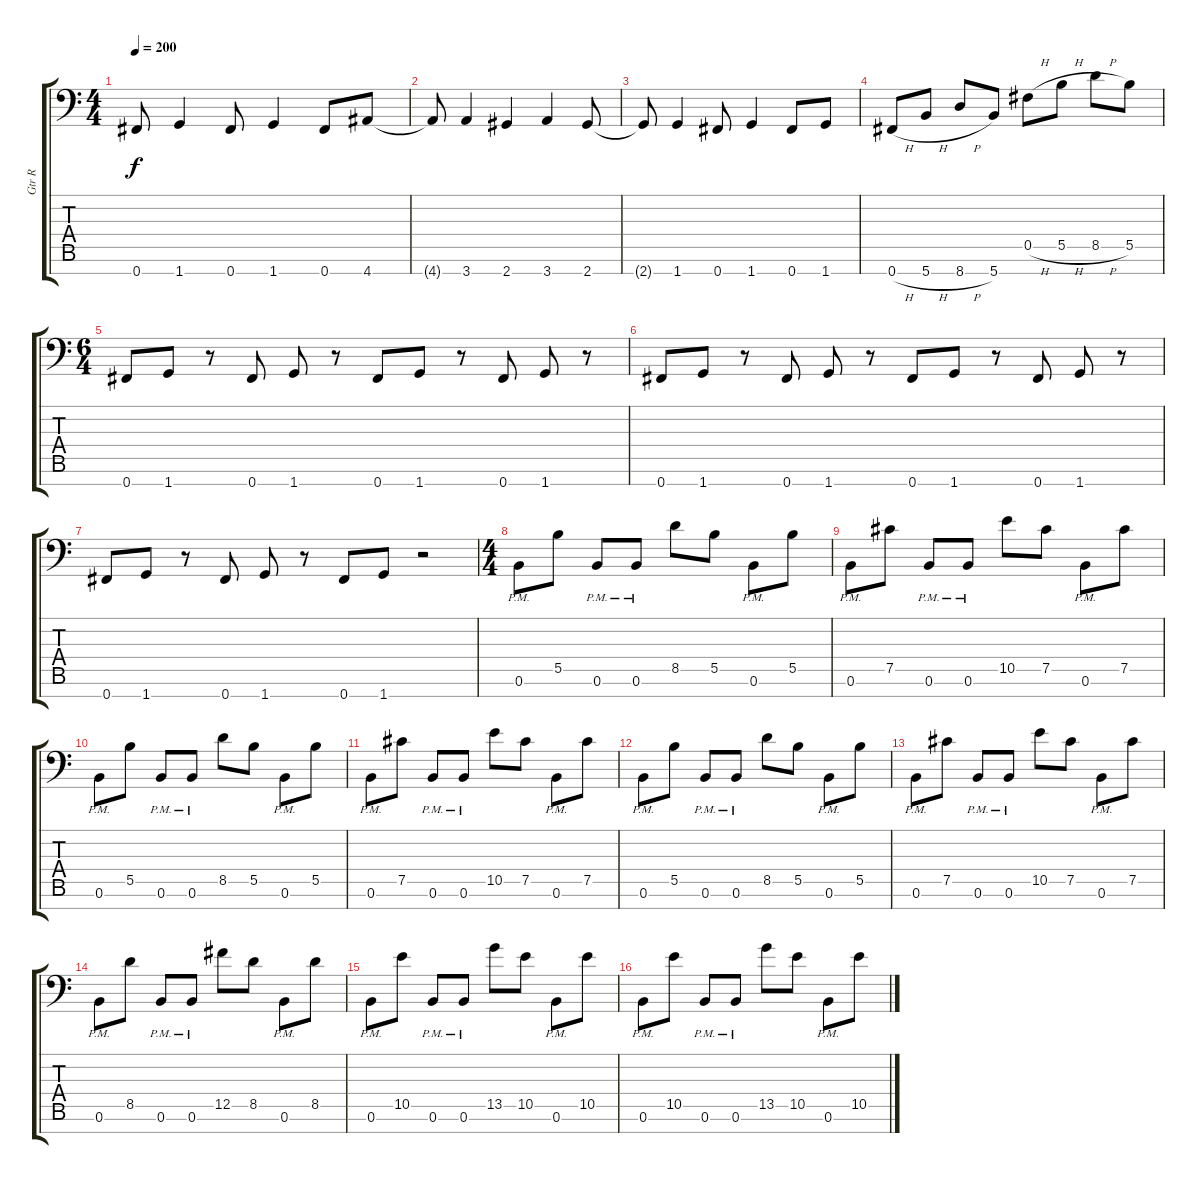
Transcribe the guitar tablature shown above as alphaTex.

\track ("Gtr R" "Gtr R") {instrument distortionguitar}
\staff {score tabs}
\tuning (Db4 Ab3 E3 B2 Gb2 B1 Gb1) {hide}
\ts (4 4)
\tempo 200
\clef f4
\ks c
0.7.8{dy f} 1.7.4 0.7.8 1.7.4 0.7.8 4.7.8 |
4.7{t}.8 3.7.4 2.7.4 3.7.4 2.7.8 |
2.7{t}.8 1.7.4 0.7.8 1.7.4 0.7.8 1.7.8 |
0.7{h}.8 5.7{h}.8 8.7{h}.8 5.7.8 0.5{h}.8 5.5{h}.8 8.5{h}.8 5.5.8 |
\ts (6 4)
0.7.8 1.7.8 r.8 0.7.8 1.7.8 r.8 0.7.8 1.7.8 r.8 0.7.8 1.7.8 r.8 |
0.7.8 1.7.8 r.8 0.7.8 1.7.8 r.8 0.7.8 1.7.8 r.8 0.7.8 1.7.8 r.8 |
0.7.8 1.7.8 r.8 0.7.8 1.7.8 r.8 0.7.8 1.7.8 r.2 |
\ts (4 4)
0.6{pm}.8 5.5.8 0.6{pm}.8 0.6{pm}.8 8.5.8 5.5.8 0.6{pm}.8 5.5.8 |
0.6{pm}.8 7.5.8 0.6{pm}.8 0.6{pm}.8 10.5.8 7.5.8 0.6{pm}.8 7.5.8 |
0.6{pm}.8 5.5.8 0.6{pm}.8 0.6{pm}.8 8.5.8 5.5.8 0.6{pm}.8 5.5.8 |
0.6{pm}.8 7.5.8 0.6{pm}.8 0.6{pm}.8 10.5.8 7.5.8 0.6{pm}.8 7.5.8 |
0.6{pm}.8 5.5.8 0.6{pm}.8 0.6{pm}.8 8.5.8 5.5.8 0.6{pm}.8 5.5.8 |
0.6{pm}.8 7.5.8 0.6{pm}.8 0.6{pm}.8 10.5.8 7.5.8 0.6{pm}.8 7.5.8 |
0.6{pm}.8 8.5.8 0.6{pm}.8 0.6{pm}.8 12.5.8 8.5.8 0.6{pm}.8 8.5.8 |
0.6{pm}.8 10.5.8 0.6{pm}.8 0.6{pm}.8 13.5.8 10.5.8 0.6{pm}.8 10.5.8 |
0.6{pm}.8 10.5.8 0.6{pm}.8 0.6{pm}.8 13.5.8 10.5.8 0.6{pm}.8 10.5.8
